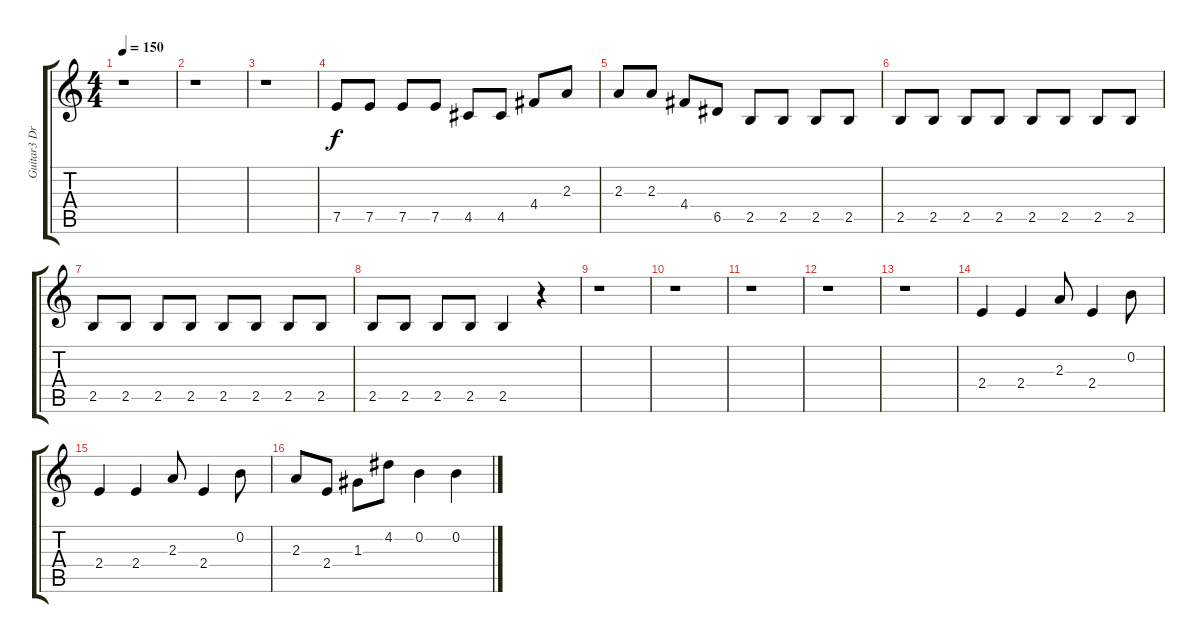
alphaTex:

\track ("Guitar3 Dropped D" "Guitar3 Dr") {instrument distortionguitar}
\staff {score tabs}
\tuning (E4 B3 G3 D3 A2 D2) {hide}
\ts (4 4)
\tempo 150
\clef g2
\ks c
r.1{dy f} |
r.1 |
r.1 |
7.5.8 7.5.8 7.5.8 7.5.8 4.5.8 4.5.8 4.4.8 2.3.8 |
2.3.8 2.3.8 4.4.8 6.5.8 2.5.8 2.5.8 2.5.8 2.5.8 |
2.5.8 2.5.8 2.5.8 2.5.8 2.5.8 2.5.8 2.5.8 2.5.8 |
2.5.8 2.5.8 2.5.8 2.5.8 2.5.8 2.5.8 2.5.8 2.5.8 |
2.5.8 2.5.8 2.5.8 2.5.8 2.5.4 r.4 |
r.1 |
r.1 |
r.1 |
r.1 |
r.1 |
2.4.4 2.4.4 2.3.8 2.4.4 0.2.8 |
2.4.4 2.4.4 2.3.8 2.4.4 0.2.8 |
2.3.8 2.4.8 1.3.8 4.2.8 0.2.4 0.2.4
